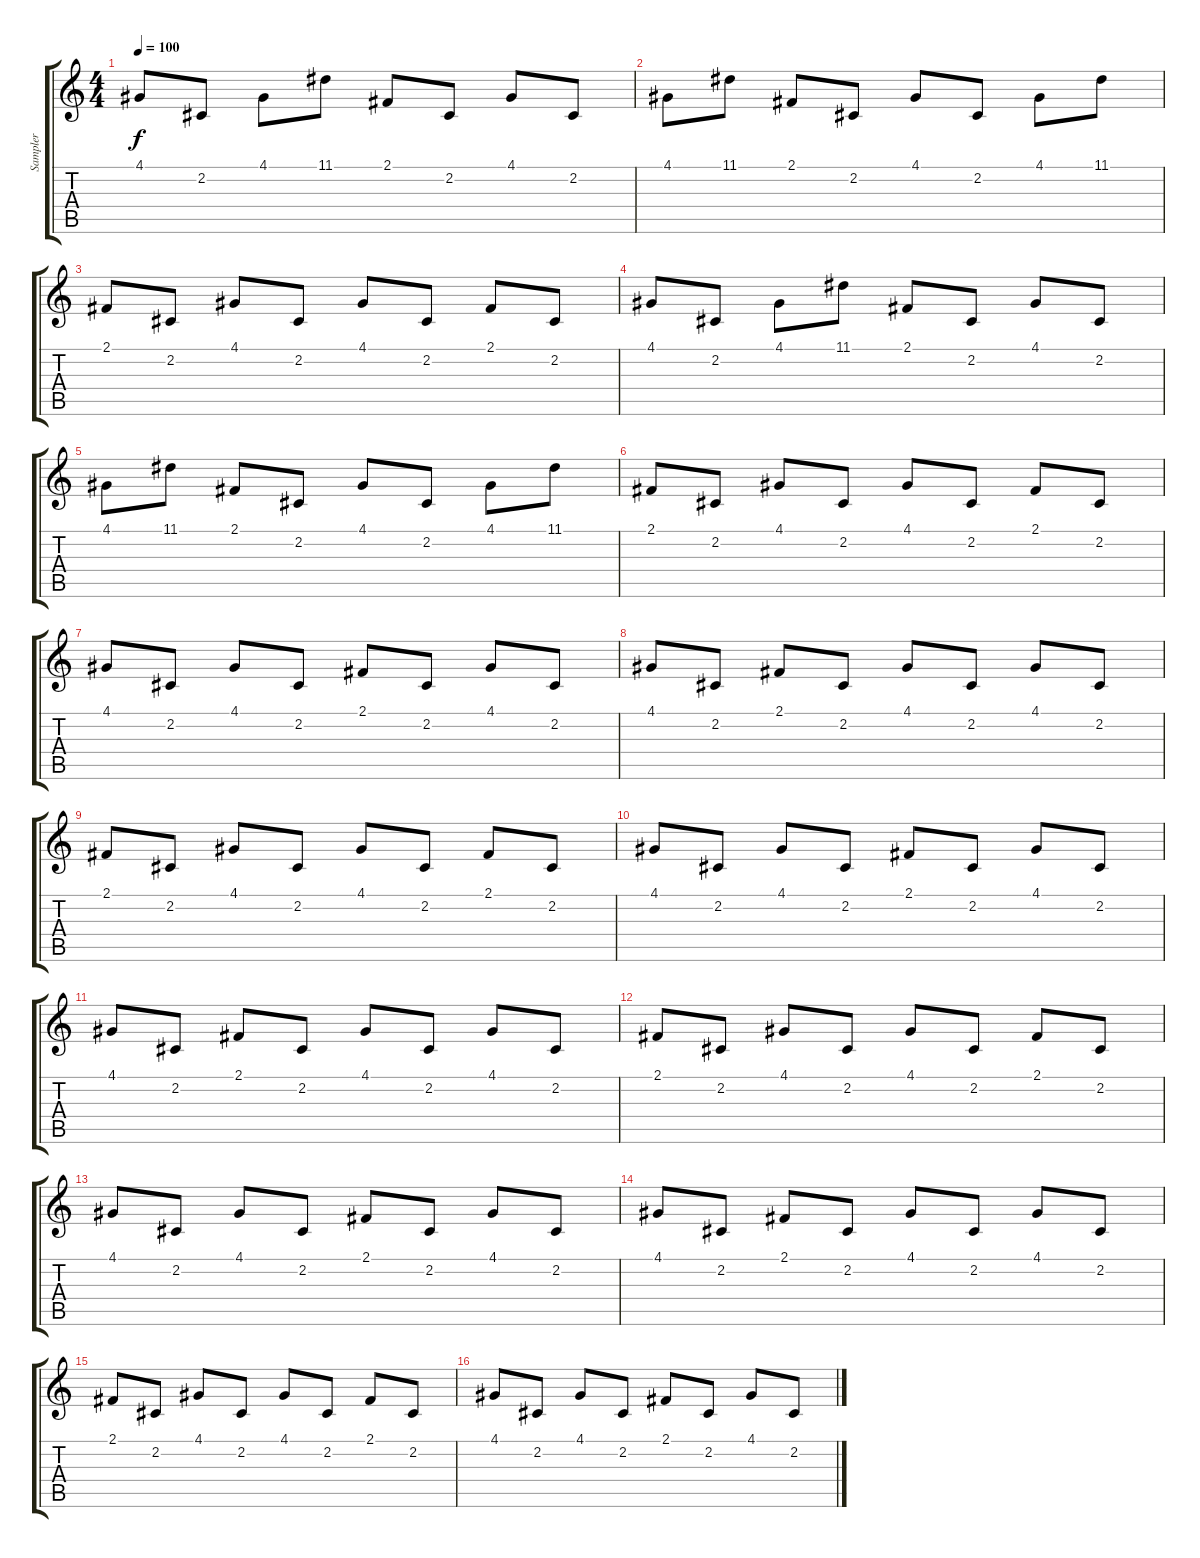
\track ("Sampler" "Sampler") {instrument lead5charang}
\staff {score tabs}
\tuning (E4 B3 G3 D3 A2 E2) {hide}
\ts (4 4)
\tempo 100
\clef g2
\ks c
4.1.8{dy f volume 13 instrument lead5charang} 2.2.8 4.1.8 11.1.8 2.1.8 2.2.8 4.1.8 2.2.8 |
4.1.8{volume 13 instrument lead5charang} 11.1.8 2.1.8 2.2.8 4.1.8 2.2.8 4.1.8 11.1.8 |
2.1.8{volume 13 instrument lead5charang} 2.2.8 4.1.8 2.2.8 4.1.8 2.2.8 2.1.8 2.2.8 |
4.1.8{volume 13 instrument lead5charang} 2.2.8 4.1.8 11.1.8 2.1.8 2.2.8 4.1.8 2.2.8 |
4.1.8{volume 13 instrument lead5charang} 11.1.8 2.1.8 2.2.8 4.1.8 2.2.8 4.1.8 11.1.8 |
2.1.8{volume 13 instrument lead5charang} 2.2.8 4.1.8 2.2.8 4.1.8 2.2.8 2.1.8 2.2.8 |
4.1.8{volume 13 instrument lead5charang} 2.2.8 4.1.8 2.2.8 2.1.8 2.2.8 4.1.8 2.2.8 |
4.1.8{volume 13 instrument lead5charang} 2.2.8 2.1.8 2.2.8 4.1.8 2.2.8 4.1.8 2.2.8 |
2.1.8{volume 13 instrument lead5charang} 2.2.8 4.1.8 2.2.8 4.1.8 2.2.8 2.1.8 2.2.8 |
4.1.8{volume 13 instrument lead5charang} 2.2.8 4.1.8 2.2.8 2.1.8 2.2.8 4.1.8 2.2.8 |
4.1.8{volume 13 instrument lead5charang} 2.2.8 2.1.8 2.2.8 4.1.8 2.2.8 4.1.8 2.2.8 |
2.1.8{volume 13 instrument lead5charang} 2.2.8 4.1.8 2.2.8 4.1.8 2.2.8 2.1.8 2.2.8 |
4.1.8{volume 13 instrument lead5charang} 2.2.8 4.1.8 2.2.8 2.1.8 2.2.8 4.1.8 2.2.8 |
4.1.8{volume 13 instrument lead5charang} 2.2.8 2.1.8 2.2.8 4.1.8 2.2.8 4.1.8 2.2.8 |
2.1.8{volume 13 instrument lead5charang} 2.2.8 4.1.8 2.2.8 4.1.8 2.2.8 2.1.8 2.2.8 |
4.1.8{volume 13 instrument lead5charang} 2.2.8 4.1.8 2.2.8 2.1.8 2.2.8 4.1.8 2.2.8
